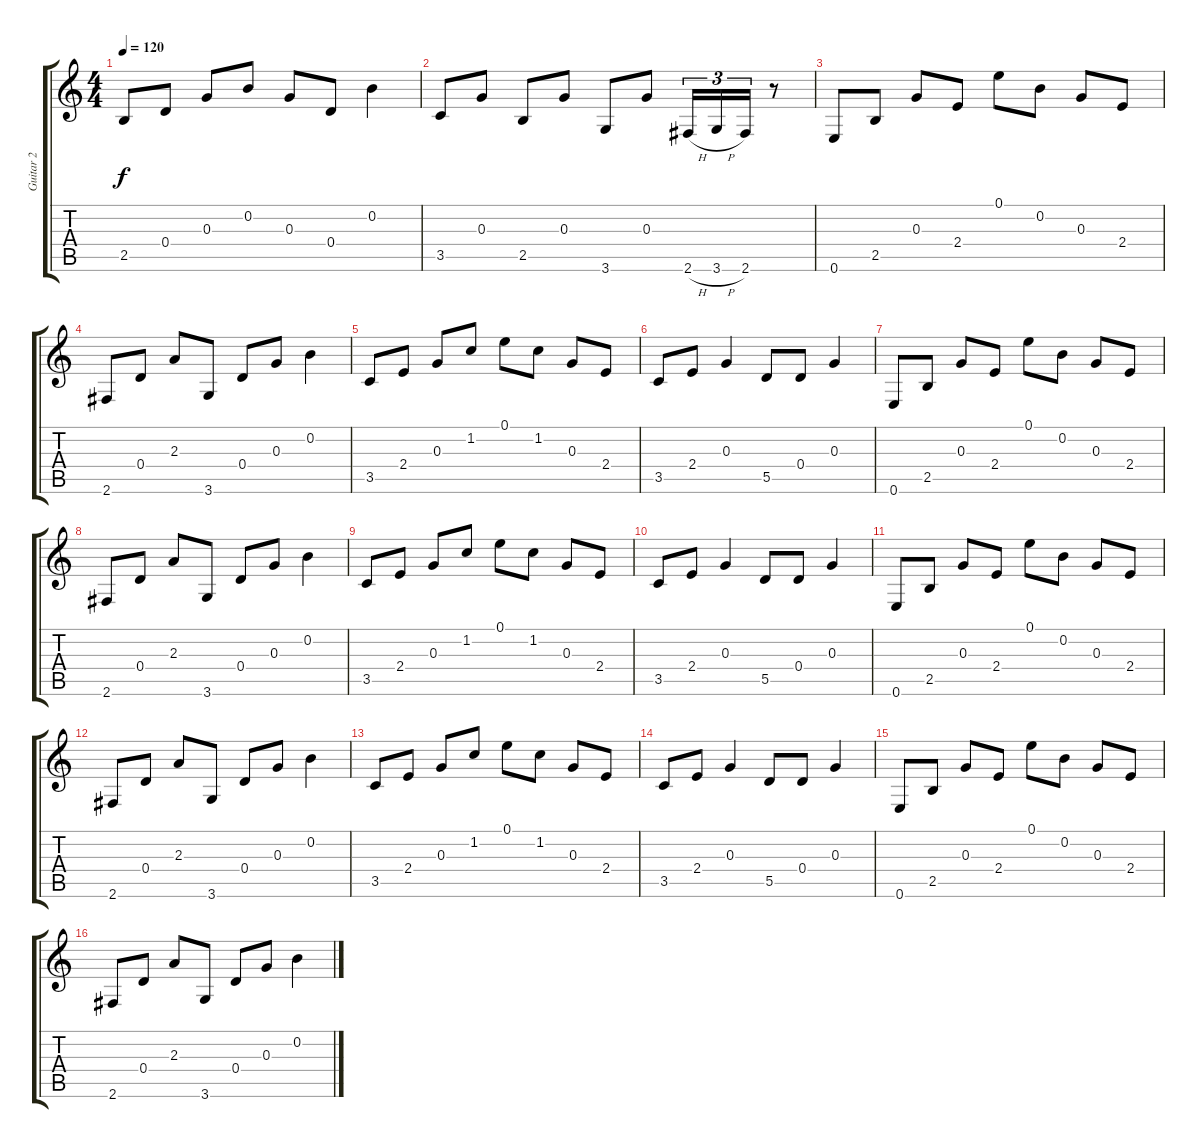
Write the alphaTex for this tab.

\track ("Guitar 2" "Guitar 2") {instrument electricguitarclean}
\staff {score tabs}
\tuning (E4 B3 G3 D3 A2 E2) {hide}
\ts (4 4)
\tempo 120
\clef g2
\ks c
2.5.8{dy f} 0.4.8 0.3.8 0.2.8 0.3.8 0.4.8 0.2.4 |
3.5.8 0.3.8 2.5.8 0.3.8 3.6.8 0.3.8 2.6{h}.16{tu (3 2)} 3.6{h}.16{tu (3 2)} 2.6.16{tu (3 2)} r.8 |
0.6.8 2.5.8 0.3.8 2.4.8 0.1.8 0.2.8 0.3.8 2.4.8 |
2.6.8 0.4.8 2.3.8 3.6.8 0.4.8 0.3.8 0.2.4 |
3.5.8 2.4.8 0.3.8 1.2.8 0.1.8 1.2.8 0.3.8 2.4.8 |
3.5.8 2.4.8 0.3.4 5.5.8 0.4.8 0.3.4 |
0.6.8 2.5.8 0.3.8 2.4.8 0.1.8 0.2.8 0.3.8 2.4.8 |
2.6.8 0.4.8 2.3.8 3.6.8 0.4.8 0.3.8 0.2.4 |
3.5.8 2.4.8 0.3.8 1.2.8 0.1.8 1.2.8 0.3.8 2.4.8 |
3.5.8 2.4.8 0.3.4 5.5.8 0.4.8 0.3.4 |
0.6.8 2.5.8 0.3.8 2.4.8 0.1.8 0.2.8 0.3.8 2.4.8 |
2.6.8 0.4.8 2.3.8 3.6.8 0.4.8 0.3.8 0.2.4 |
3.5.8 2.4.8 0.3.8 1.2.8 0.1.8 1.2.8 0.3.8 2.4.8 |
3.5.8 2.4.8 0.3.4 5.5.8 0.4.8 0.3.4 |
0.6.8 2.5.8 0.3.8 2.4.8 0.1.8 0.2.8 0.3.8 2.4.8 |
2.6.8 0.4.8 2.3.8 3.6.8 0.4.8 0.3.8 0.2.4
